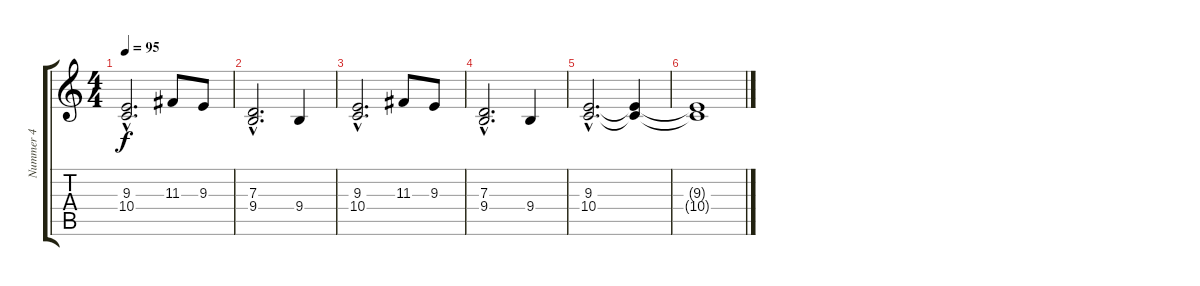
\track ("Nummer 4" "Nummer 4") {instrument accordion}
\staff {score tabs}
\tuning (E4 B3 G3 D3 A2 E2) {hide}
\ts (4 4)
\tempo 95
\clef g2
\ks c
(9.3{hac} 10.4{hac}).2{d dy f} 11.3.8 9.3.8 |
(7.3{hac} 9.4{hac}).2{d} 9.4.4 |
(9.3{hac} 10.4{hac}).2{d} 11.3.8 9.3.8 |
(7.3{hac} 9.4{hac}).2{d} 9.4.4 |
(9.3{hac} 10.4{hac}).2{d} (9.3{t} 10.4{t}).4 |
(9.3{t} 10.4{t}).1
